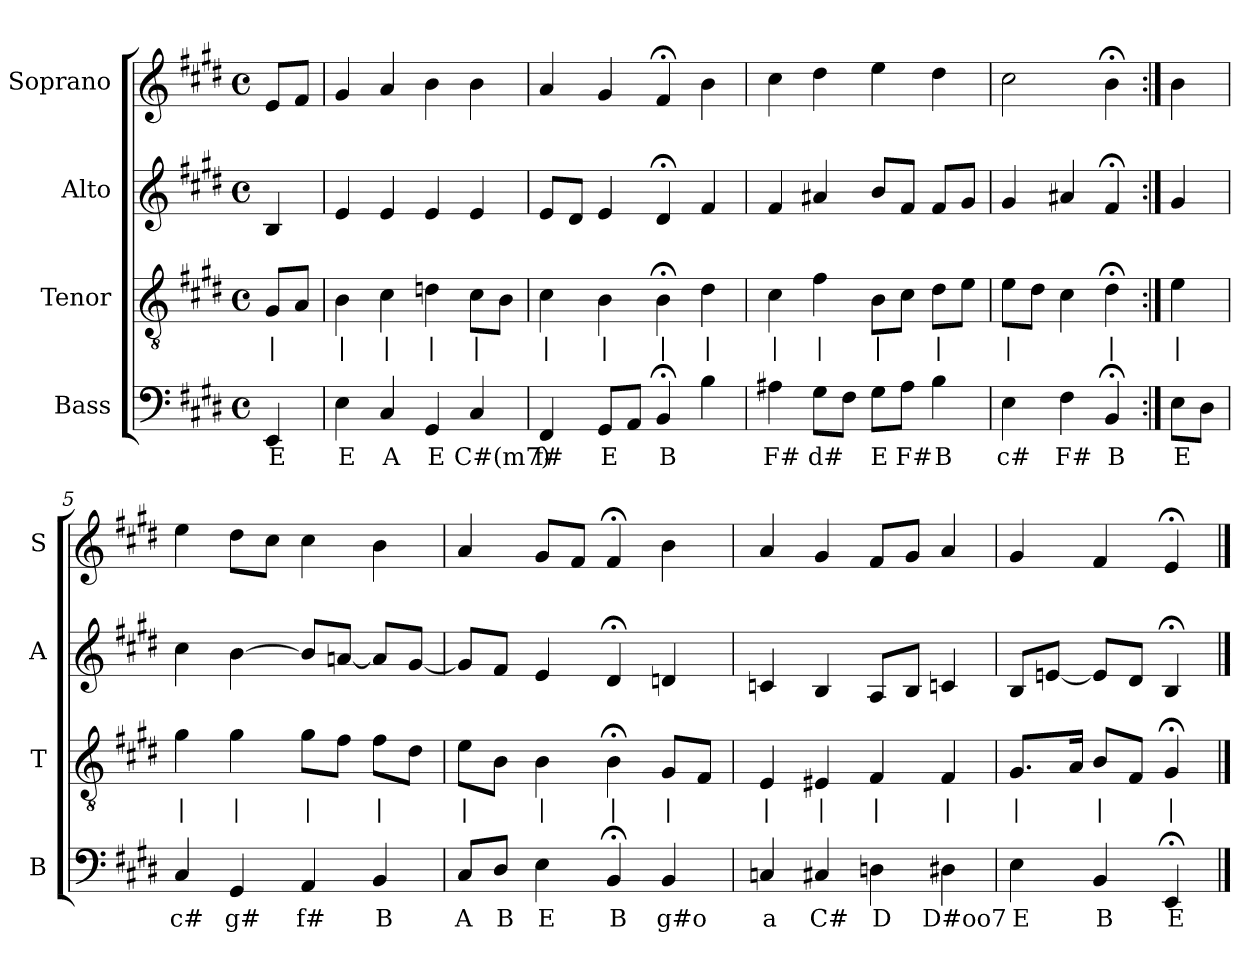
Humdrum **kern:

**kern	**text	**kern	**text	**kern	**kern
*part4	*part4	*part3	*part3	*part2	*part1
*staff4	*staff4	*staff3	*staff3	*staff2	*staff1
*I"Bass	*	*I"Tenor	*	*I"Alto	*I"Soprano
*I'B	*	*I'T	*	*I'A	*I'S
*clefF4	*	*clefGv2	*	*clefG2	*clefG2
*k[f#c#g#d#]	*	*k[f#c#g#d#]	*	*k[f#c#g#d#]	*k[f#c#g#d#]
*E:	*	*E:	*	*E:	*E:
*M4/4	*	*M4/4	*	*M4/4	*M4/4
*met(c)	*	*met(c)	*	*met(c)	*met(c)
*MM100	*	*MM100	*	*MM100	*MM100
=	=	=	=	=	=
4EE	E	8G#L	|	4B	8eL
.	.	8AJ	.	.	8f#J
=1	=1	=1	=1	=1	=1
4E	E	4B	|	4e	4g#
4C#	A	4c#	|	4e	4a
4GG#	E	4dn	|	4e	4b
4C#	C#(m7)	8c#L	|	4e	4b
.	.	8BJ	.	.	.
=2	=2	=2	=2	=2	=2
4FF#	f#	4c#	|	8eL	4a
.	.	.	.	8d#J	.
8GG#L	E	4B	|	4e	4g#
8AAJ	.	.	.	.	.
4BB;<	B	4B;<	|	4d#;<	4f#;<
4B	.	4d#	|	4f#	4b
=3	=3	=3	=3	=3	=3
4A#X	F#	4c#	|	4f#	4cc#
8G#L	d#	4f#	|	4a#X	4dd#
8F#J	.	.	.	.	.
8G#L	E	8BL	|	8bL	4ee
8A#J	F#	8c#J	.	8f#J	.
4B	B	8d#L	|	8f#L	4dd#
.	.	8eJ	.	8g#J	.
=4	=4	=4	=4	=4	=4
4E	c#	8eL	|	4g#	2cc#
.	.	8d#J	.	.	.
4F#	F#	4c#	.	4a#X	.
4BB;<	B	4d#;<	|	4f#;<	4b;<
=:|!	=:|!	=:|!	=:|!	=:|!	=:|!
8EL	E	4e	|	4g#	4b
8D#J	.	.	.	.	.
=5	=5	=5	=5	=5	=5
4C#	c#	4g#	|	4cc#	4ee
4GG#	g#	4g#	|	[4b	8dd#L
.	.	.	.	.	8cc#J
4AA	f#	8g#L	|	8bL]	4cc#
.	.	8f#J	.	[8anJ	.
4BB	B	8f#L	|	8aL]	4b
.	.	8d#J	.	[8g#J	.
=6	=6	=6	=6	=6	=6
8C#L	A	8eL	|	8g#L]	4a
8D#J	B	8BJ	.	8f#J	.
4E	E	4B	|	4e	8g#L
.	.	.	.	.	8f#J
4BB;<	B	4B;<	|	4d#;<	4f#;<
4BB	g#o	8G#L	|	4dn	4b
.	.	8F#J	.	.	.
=7	=7	=7	=7	=7	=7
4Cn	a	4E	|	4cn	4a
4C#X	C#	4E#X	|	4B	4g#
4Dn	D	4F#	|	8AL	8f#L
.	.	.	.	8BJ	8g#J
4D#X	D#oo7	4F#	|	4cn	4a
=8	=8	=8	=8	=8	=8
4E	E	8.G#L	|	8BL	4g#
.	.	.	.	[8enJ	.
.	.	16AJk	.	.	.
4BB	B	8BL	|	8eL]	4f#
.	.	8F#J	.	8d#J	.
4EE;<	E	4G#;<	|	4B;<	4e;<
==	==	==	==	==	==
*-	*-	*-	*-	*-	*-
